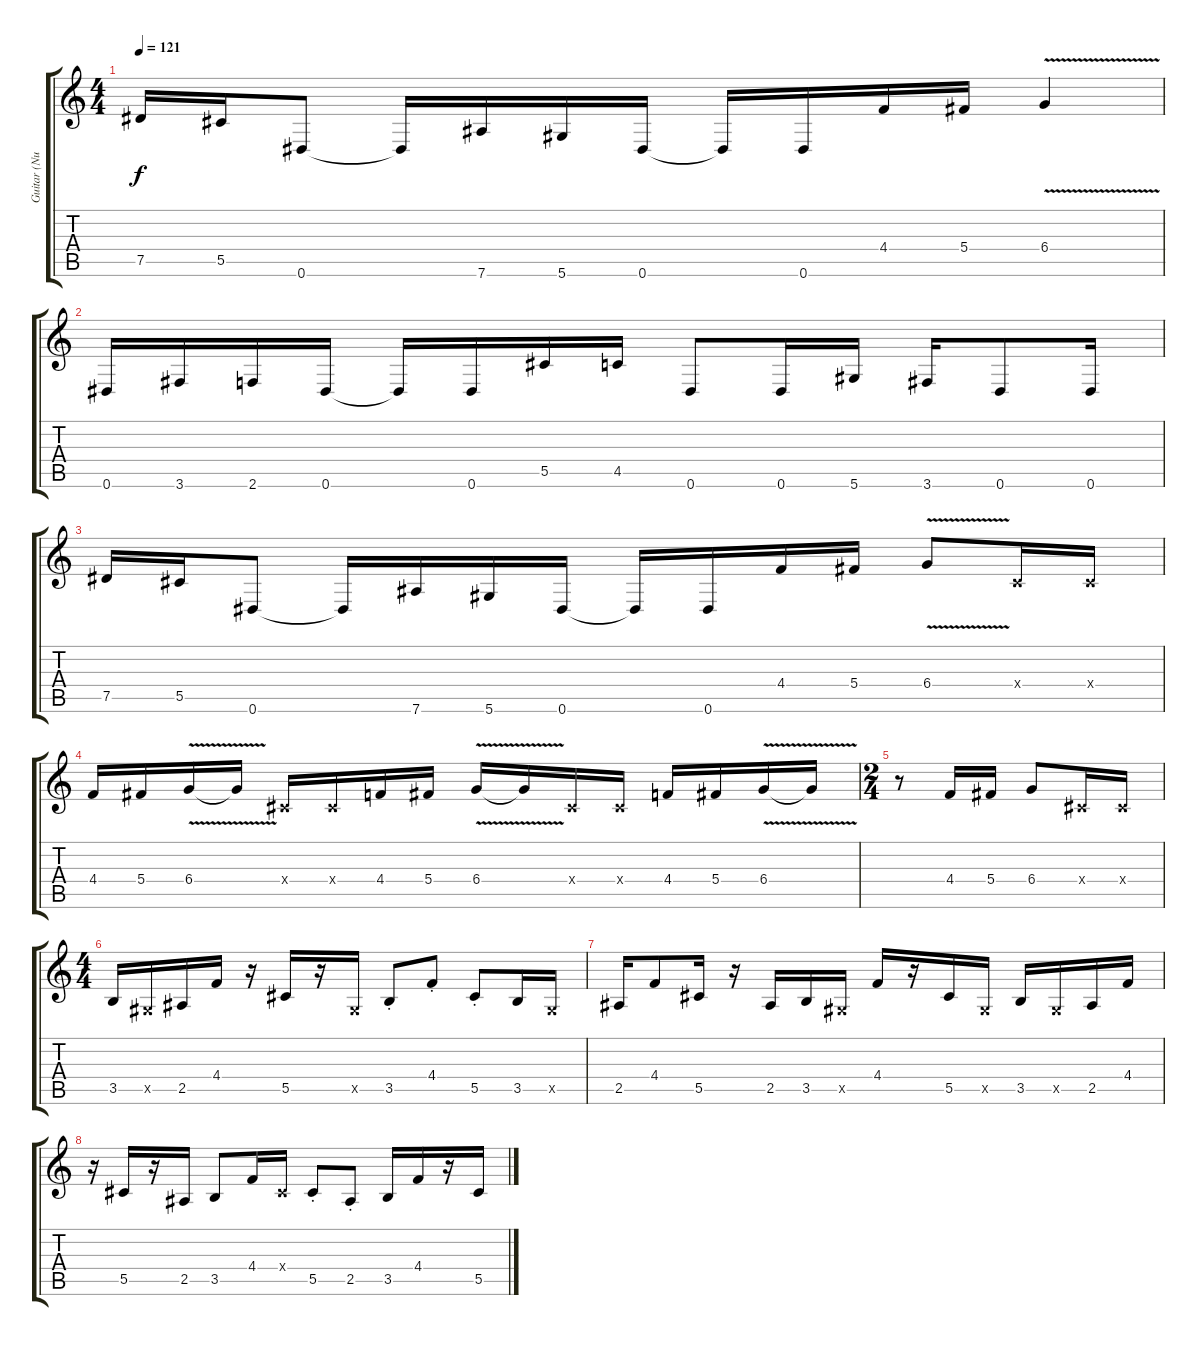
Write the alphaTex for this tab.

\track ("Guitar (Nuno)" "Guitar (Nu") {instrument distortionguitar}
\staff {score tabs}
\tuning (Eb4 Bb3 Gb3 Db3 Ab2 Eb2) {hide}
\ts (4 4)
\tempo 121
\clef g2
\ks c
7.5.16{dy f} 5.5.16 0.6.8 0.6{t}.16 7.6.16 5.6.16 0.6.16 0.6{t}.16 0.6.16 4.4.16 5.4.16 6.4{v}.4 |
0.6.16 3.6.16 2.6.16 0.6.16 0.6{t}.16 0.6.16 5.5.16 4.5.16 0.6.8 0.6.16 5.6.16 3.6.16 0.6.8 0.6.16 |
7.5.16 5.5.16 0.6.8 0.6{t}.16 7.6.16 5.6.16 0.6.16 0.6{t}.16 0.6.16 4.4.16 5.4.16 6.4{v}.8 0.4{x}.16 0.4{x}.16 |
4.4.16 5.4.16 6.4{v}.16 6.4{t}.16 0.4{x}.16 0.4{x}.16 4.4.16 5.4.16 6.4{v}.16 6.4{t}.16 0.4{x}.16 0.4{x}.16 4.4.16 5.4.16 6.4{v}.16 6.4{t}.16 |
\ts (2 4)
r.8 4.4.16 5.4.16 6.4.8 0.4{x}.16 0.4{x}.16 |
\ts (4 4)
3.5.16 0.5{x}.16 2.5.16 4.4.16 r.16 5.5.16 r.16 0.5{x}.16 3.5{st}.8 4.4{st}.8 5.5{st}.8 3.5.16 0.5{x}.16 |
2.5.16 4.4.8 5.5.16 r.16 2.5.16 3.5.16 0.5{x}.16 4.4.16 r.16 5.5.16 0.5{x}.16 3.5.16 0.5{x}.16 2.5.16 4.4.16 |
r.16 5.5.16 r.16 2.5.16 3.5.8 4.4.16 0.4{x}.16 5.5{st}.8 2.5{st}.8 3.5.16 4.4.16 r.16 5.5.16
